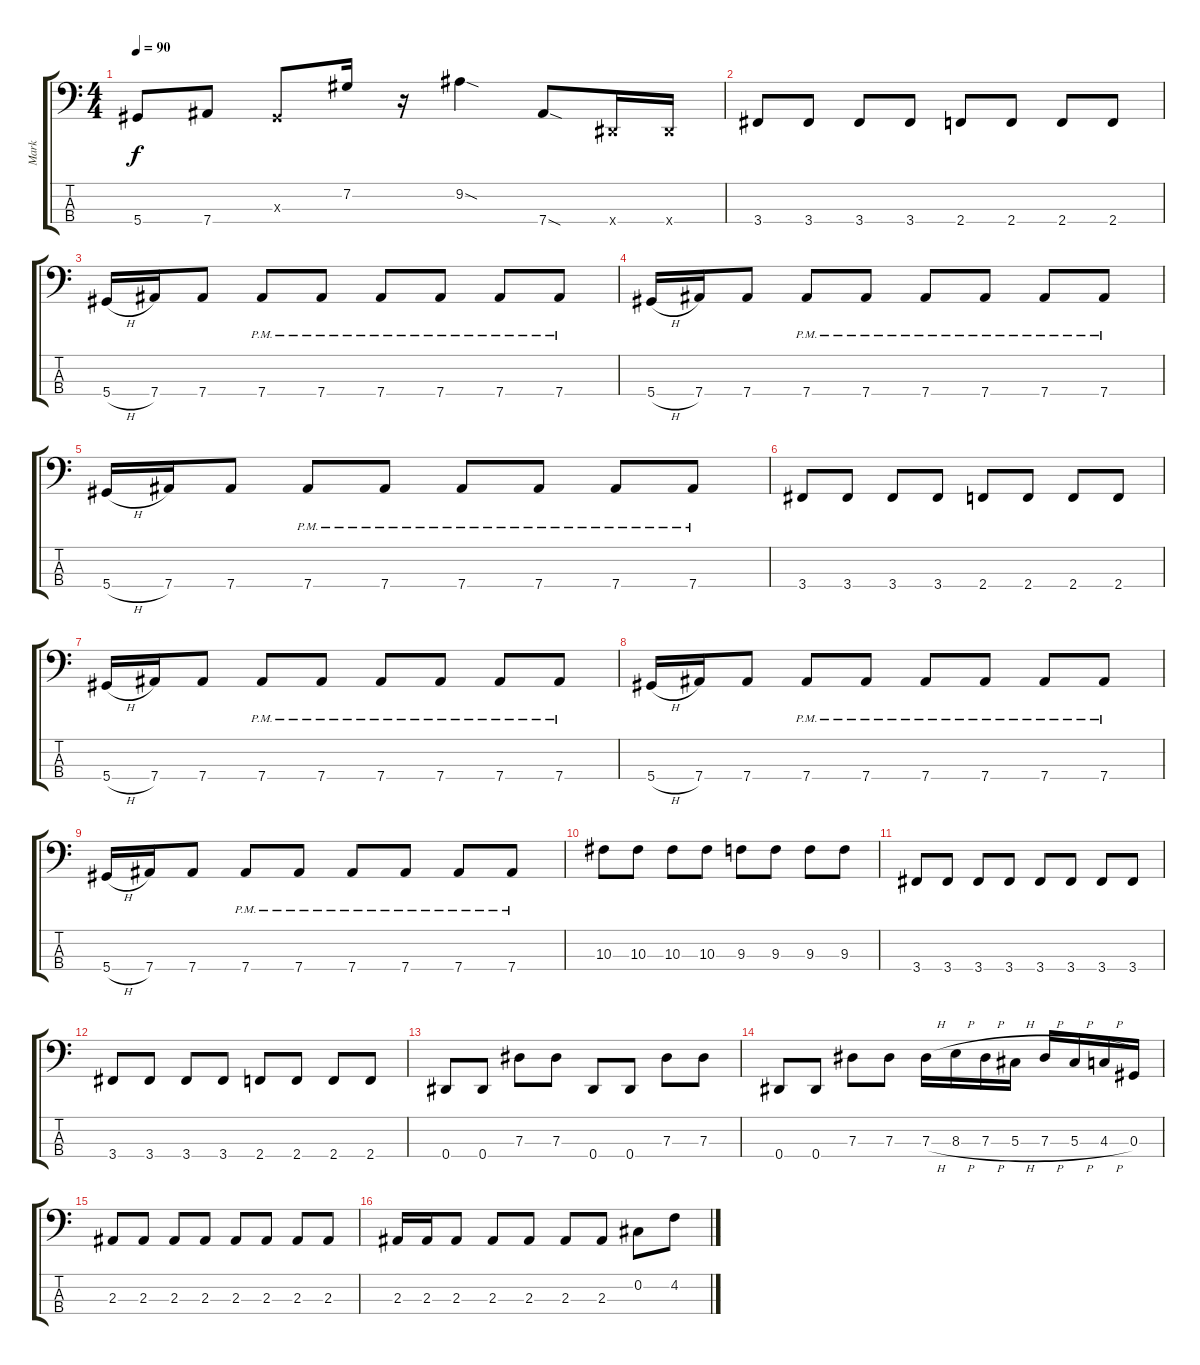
\track ("Mark" "Mark") {instrument electricbassfinger}
\staff {score tabs}
\tuning (Gb2 Db2 Ab1 Eb1) {hide}
\ts (4 4)
\tempo 90
\clef f4
\ks c
5.4.8{dy f} 7.4.8 0.3{x}.8 7.2.16 r.16 9.2{sod}.4 7.4{sod}.8 0.4{x}.16 0.4{x}.16 |
3.4.8 3.4.8 3.4.8 3.4.8 2.4.8 2.4.8 2.4.8 2.4.8 |
5.4{h}.16 7.4.16 7.4.8 7.4{pm}.8 7.4{pm}.8 7.4{pm}.8 7.4{pm}.8 7.4{pm}.8 7.4{pm}.8 |
5.4{h}.16 7.4.16 7.4.8 7.4{pm}.8 7.4{pm}.8 7.4{pm}.8 7.4{pm}.8 7.4{pm}.8 7.4{pm}.8 |
5.4{h}.16 7.4.16 7.4.8 7.4{pm}.8 7.4{pm}.8 7.4{pm}.8 7.4{pm}.8 7.4{pm}.8 7.4{pm}.8 |
3.4.8 3.4.8 3.4.8 3.4.8 2.4.8 2.4.8 2.4.8 2.4.8 |
5.4{h}.16 7.4.16 7.4.8 7.4{pm}.8 7.4{pm}.8 7.4{pm}.8 7.4{pm}.8 7.4{pm}.8 7.4{pm}.8 |
5.4{h}.16 7.4.16 7.4.8 7.4{pm}.8 7.4{pm}.8 7.4{pm}.8 7.4{pm}.8 7.4{pm}.8 7.4{pm}.8 |
5.4{h}.16 7.4.16 7.4.8 7.4{pm}.8 7.4{pm}.8 7.4{pm}.8 7.4{pm}.8 7.4{pm}.8 7.4{pm}.8 |
10.3.8 10.3.8 10.3.8 10.3.8 9.3.8 9.3.8 9.3.8 9.3.8 |
3.4.8 3.4.8 3.4.8 3.4.8 3.4.8 3.4.8 3.4.8 3.4.8 |
3.4.8 3.4.8 3.4.8 3.4.8 2.4.8 2.4.8 2.4.8 2.4.8 |
0.4.8 0.4.8 7.3.8 7.3.8 0.4.8 0.4.8 7.3.8 7.3.8 |
0.4.8 0.4.8 7.3.8 7.3.8 7.3{h}.16 8.3{h}.16 7.3{h}.16 5.3{h}.16 7.3{h}.16 5.3{h}.16 4.3{h}.16 0.3.16 |
2.3.8 2.3.8 2.3.8 2.3.8 2.3.8 2.3.8 2.3.8 2.3.8 |
2.3.16 2.3.16 2.3.8 2.3.8 2.3.8 2.3.8 2.3.8 0.2.8 4.2.8
